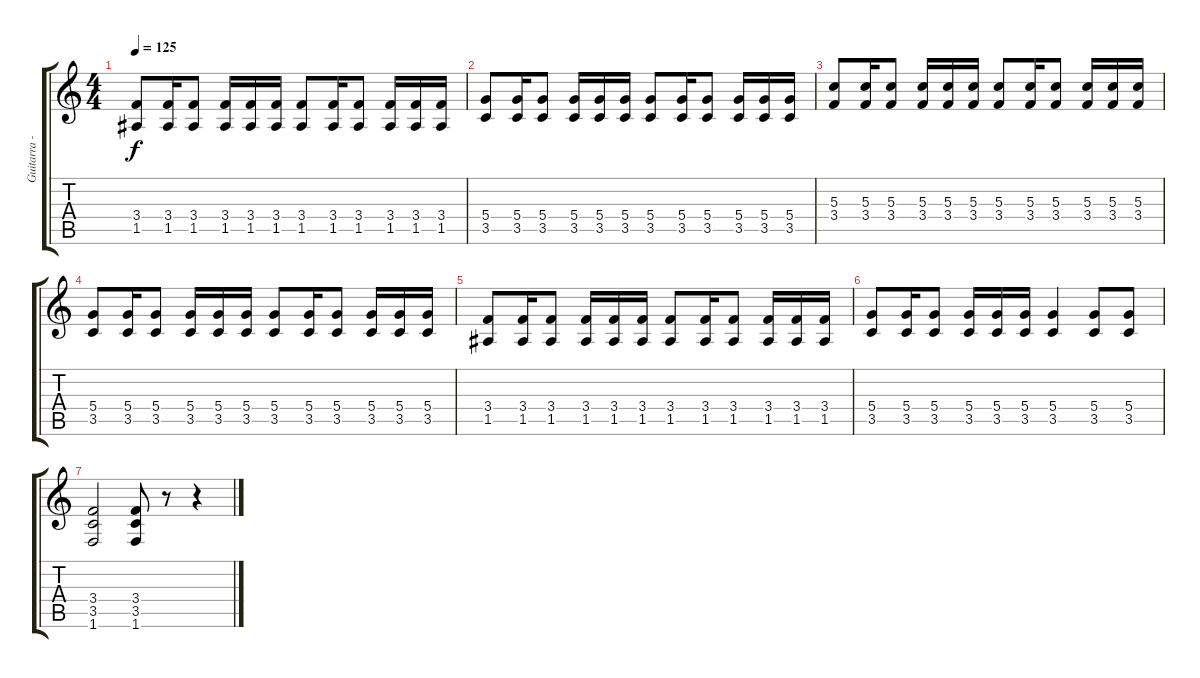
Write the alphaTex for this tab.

\track ("Guitarra - Guitar" "Guitarra -") {instrument distortionguitar}
\staff {score tabs}
\tuning (E4 B3 G3 D3 A2 E2) {hide}
\ts (4 4)
\tempo 125
\clef g2
\ks c
(3.4 1.5).8{dy f} (3.4 1.5).16 (3.4 1.5).8 (3.4 1.5).16 (3.4 1.5).16 (3.4 1.5).16 (3.4 1.5).8 (3.4 1.5).16 (3.4 1.5).8 (3.4 1.5).16 (3.4 1.5).16 (3.4 1.5).16 |
(5.4 3.5).8 (5.4 3.5).16 (5.4 3.5).8 (5.4 3.5).16 (5.4 3.5).16 (5.4 3.5).16 (5.4 3.5).8 (5.4 3.5).16 (5.4 3.5).8 (5.4 3.5).16 (5.4 3.5).16 (5.4 3.5).16 |
(5.3 3.4).8 (5.3 3.4).16 (5.3 3.4).8 (5.3 3.4).16 (5.3 3.4).16 (5.3 3.4).16 (5.3 3.4).8 (5.3 3.4).16 (5.3 3.4).8 (5.3 3.4).16 (5.3 3.4).16 (5.3 3.4).16 |
(5.4 3.5).8 (5.4 3.5).16 (5.4 3.5).8 (5.4 3.5).16 (5.4 3.5).16 (5.4 3.5).16 (5.4 3.5).8 (5.4 3.5).16 (5.4 3.5).8 (5.4 3.5).16 (5.4 3.5).16 (5.4 3.5).16 |
(3.4 1.5).8 (3.4 1.5).16 (3.4 1.5).8 (3.4 1.5).16 (3.4 1.5).16 (3.4 1.5).16 (3.4 1.5).8 (3.4 1.5).16 (3.4 1.5).8 (3.4 1.5).16 (3.4 1.5).16 (3.4 1.5).16 |
(5.4 3.5).8 (5.4 3.5).16 (5.4 3.5).8 (5.4 3.5).16 (5.4 3.5).16 (5.4 3.5).16 (5.4 3.5).4 (5.4 3.5).8 (5.4 3.5).8 |
(3.4 3.5 1.6).2 (3.4 3.5 1.6).8 r.8 r.4
